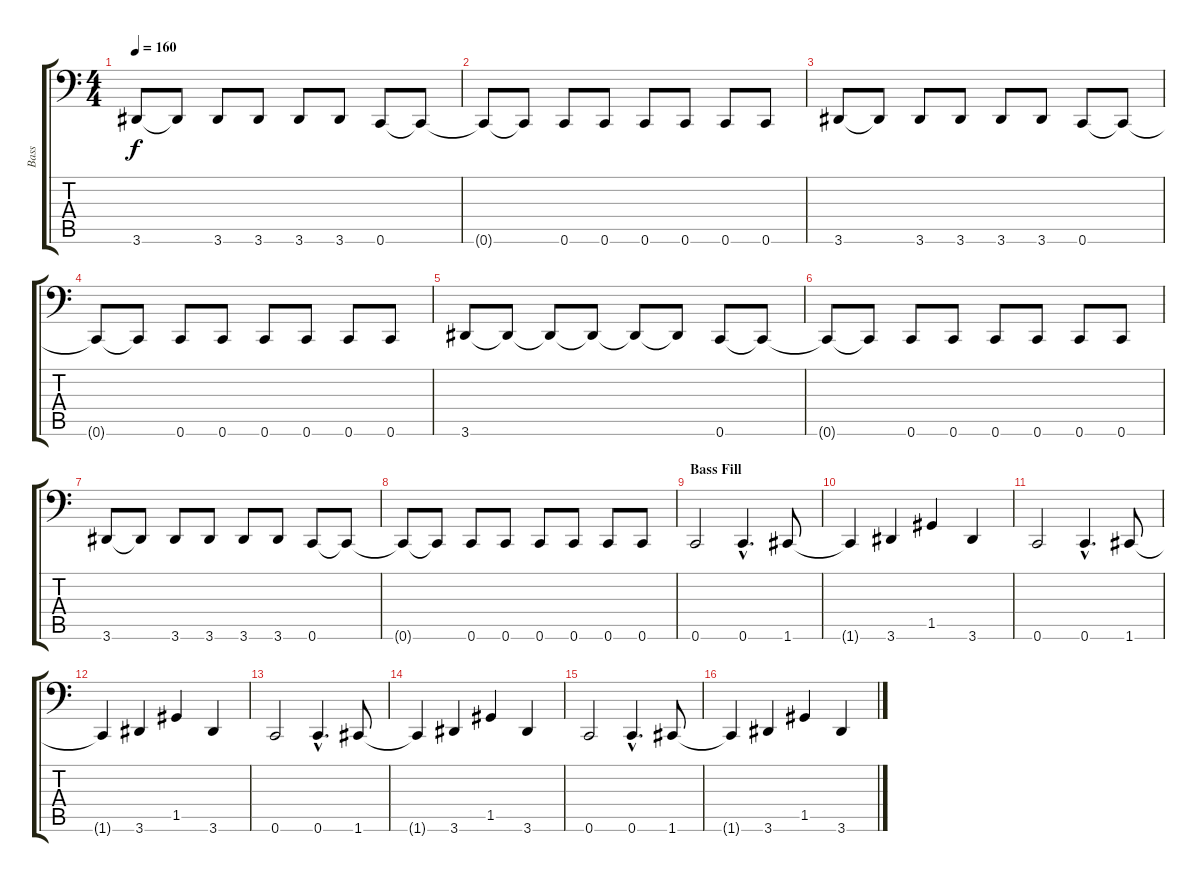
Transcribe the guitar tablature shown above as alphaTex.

\track ("Bass" "Bass") {instrument electricbassfinger}
\staff {score tabs}
\tuning (D3 A2 F2 C2 G1 C1) {hide}
\ts (4 4)
\tempo 160
\clef f4
\ks c
3.6.8{dy f} 3.6{t}.8 3.6.8 3.6.8 3.6.8 3.6.8 0.6.8 0.6{t}.8 |
0.6{t}.8 0.6{t}.8 0.6.8 0.6.8 0.6.8 0.6.8 0.6.8 0.6.8 |
3.6.8 3.6{t}.8 3.6.8 3.6.8 3.6.8 3.6.8 0.6.8 0.6{t}.8 |
0.6{t}.8 0.6{t}.8 0.6.8 0.6.8 0.6.8 0.6.8 0.6.8 0.6.8 |
3.6.8 3.6{t}.8 3.6{t}.8 3.6{t}.8 3.6{t}.8 3.6{t}.8 0.6.8 0.6{t}.8 |
0.6{t}.8 0.6{t}.8 0.6.8 0.6.8 0.6.8 0.6.8 0.6.8 0.6.8 |
3.6.8 3.6{t}.8 3.6.8 3.6.8 3.6.8 3.6.8 0.6.8 0.6{t}.8 |
0.6{t}.8 0.6{t}.8 0.6.8 0.6.8 0.6.8 0.6.8 0.6.8 0.6.8 |
\section ("" "Bass Fill")
0.6.2{volume 16 instrument electricbasspick} 0.6{hac}.4{d} 1.6.8 |
1.6{t}.4 3.6.4 1.5.4 3.6.4 |
0.6.2 0.6{hac}.4{d} 1.6.8 |
1.6{t}.4 3.6.4 1.5.4 3.6.4 |
0.6.2 0.6{hac}.4{d} 1.6.8 |
1.6{t}.4 3.6.4 1.5.4 3.6.4 |
0.6.2 0.6{hac}.4{d} 1.6.8 |
1.6{t}.4 3.6.4 1.5.4 3.6.4
